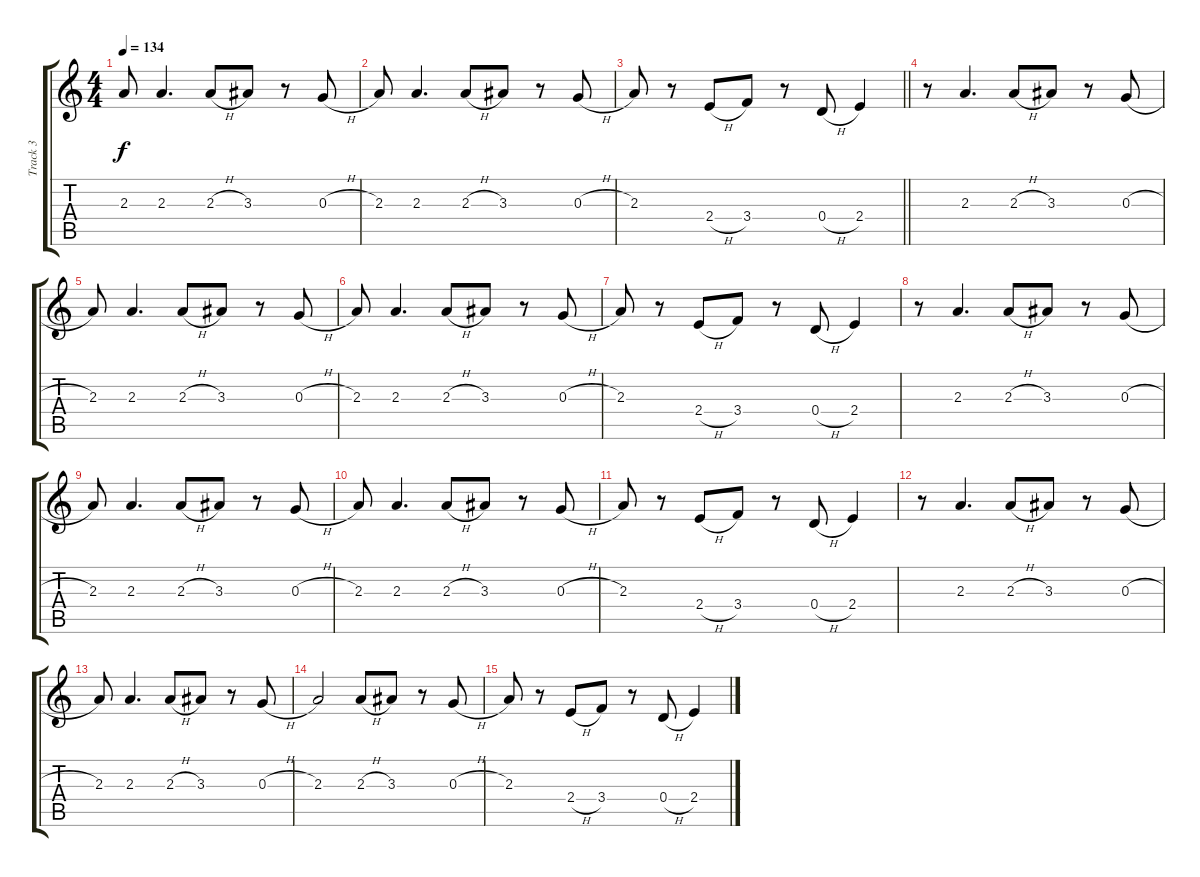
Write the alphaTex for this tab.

\track ("Track 3" "Track 3") {instrument distortionguitar}
\staff {score tabs}
\tuning (E4 B3 G3 D3 A2 E2) {hide}
\ts (4 4)
\tempo 134
\clef g2
\ks c
2.3.8{dy f} 2.3.4{d} 2.3{h}.8 3.3.8 r.8 0.3{h}.8 |
2.3.8 2.3.4{d} 2.3{h}.8 3.3.8 r.8 0.3{h}.8 |
\barLineRight lightlight
2.3.8 r.8 2.4{h}.8 3.4.8 r.8 0.4{h}.8 2.4.4 |
r.8 2.3.4{d} 2.3{h}.8 3.3.8 r.8 0.3{h}.8 |
2.3.8 2.3.4{d} 2.3{h}.8 3.3.8 r.8 0.3{h}.8 |
2.3.8 2.3.4{d} 2.3{h}.8 3.3.8 r.8 0.3{h}.8 |
2.3.8 r.8 2.4{h}.8 3.4.8 r.8 0.4{h}.8 2.4.4 |
r.8 2.3.4{d} 2.3{h}.8 3.3.8 r.8 0.3{h}.8 |
2.3.8 2.3.4{d} 2.3{h}.8 3.3.8 r.8 0.3{h}.8 |
2.3.8 2.3.4{d} 2.3{h}.8 3.3.8 r.8 0.3{h}.8 |
2.3.8 r.8 2.4{h}.8 3.4.8 r.8 0.4{h}.8 2.4.4 |
r.8 2.3.4{d} 2.3{h}.8 3.3.8 r.8 0.3{h}.8 |
2.3.8 2.3.4{d} 2.3{h}.8 3.3.8 r.8 0.3{h}.8 |
2.3.2 2.3{h}.8 3.3.8 r.8 0.3{h}.8 |
2.3.8 r.8 2.4{h}.8 3.4.8 r.8 0.4{h}.8 2.4.4
